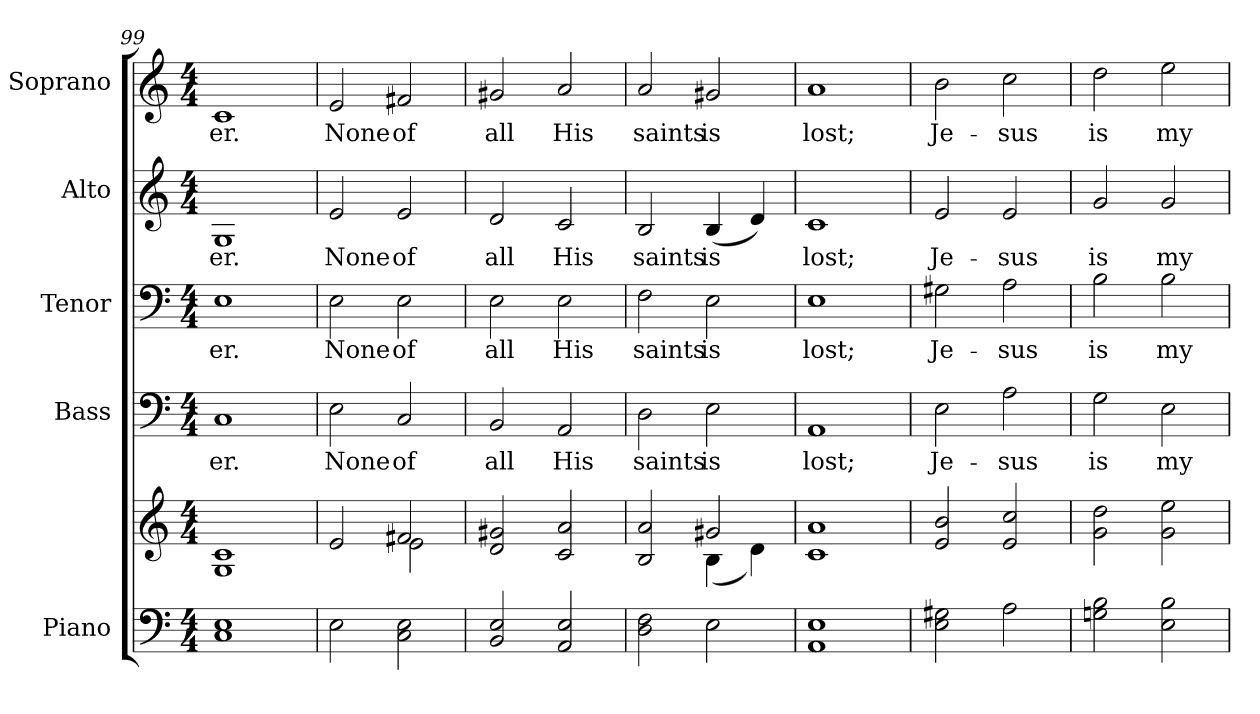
**kern	**kern	**kern	**text	**kern	**text	**kern	**text	**kern	**text
*part5	*part5	*part4	*part4	*part3	*part3	*part2	*part2	*part1	*part1
*staff6	*staff5	*staff4	*staff4	*staff3	*staff3	*staff2	*staff2	*staff1	*staff1
*I"Piano	*	*I"Bass	*	*I"Tenor	*	*I"Alto	*	*I"Soprano	*
*I'Pno.	*	*I'B.	*	*I'T.	*	*I'A.	*	*I'S.	*
*clefF4	*clefG2	*clefF4	*	*clefF4	*	*clefG2	*	*clefG2	*
*k[]	*k[]	*k[]	*	*k[]	*	*k[]	*	*k[]	*
*C:	*C:	*C:	*	*C:	*	*C:	*	*C:	*
*M4/4	*M4/4	*M4/4	*	*M4/4	*	*M4/4	*	*M4/4	*
=99	=99	=99	=99	=99	=99	=99	=99	=99	=99
!	!	!	!LO:LY:b:color=#000000	!	!	!	!	!	!
!	!	!	!	!	!LO:LY:b:color=#000000	!	!	!	!
!	!	!	!	!	!	!	!LO:LY:b:color=#000000	!	!
!	!	!	!	!	!	!	!	!	!LO:LY:b:color=#000000
1Ci 1Ei	1Gi 1ci	1Ci	-er.	1Ei	-er.	1Gi	-er.	1ci	-er.
!!LO:PB:g=z
=100	=100	=100	=100	=100	=100	=100	=100	=100	=100
*	*^	*	*	*	*	*	*	*	*
!	!	!	!	!LO:LY:b:color=#000000	!	!	!	!	!	!
!	!	!	!	!	!	!LO:LY:b:color=#000000	!	!	!	!
!	!	!	!	!	!	!	!	!LO:LY:b:color=#000000	!	!
!	!	!	!	!	!	!	!	!	!	!LO:LY:b:color=#000000
2Ei\	2ei/	2ryy	2Ei\	None	2Ei\	None	2ei/	None	2ei/	None
!	!	!	!	!LO:LY:b:color=#000000	!	!	!	!	!	!
!	!	!	!	!	!	!LO:LY:b:color=#000000	!	!	!	!
!	!	!	!	!	!	!	!	!LO:LY:b:color=#000000	!	!
!	!	!	!	!	!	!	!	!	!	!LO:LY:b:color=#000000
2Ci\ 2Ei	2f#Xi/	2ei\	2Ci/	of	2Ei\	of	2ei/	of	2f#Xi/	of
*	*v	*v	*	*	*	*	*	*	*	*
=101	=101	=101	=101	=101	=101	=101	=101	=101	=101
*	*^	*	*	*	*	*	*	*	*
!	!	!	!	!LO:LY:b:color=#000000	!	!	!	!	!	!
*	*v	*v	*	*	*	*	*	*	*	*
*	*^	*	*	*	*	*	*	*	*
!	!	!	!	!	!	!LO:LY:b:color=#000000	!	!	!	!
*	*v	*v	*	*	*	*	*	*	*	*
*	*^	*	*	*	*	*	*	*	*
!	!	!	!	!	!	!	!	!LO:LY:b:color=#000000	!	!
*	*v	*v	*	*	*	*	*	*	*	*
*	*^	*	*	*	*	*	*	*	*
!	!	!	!	!	!	!	!	!	!	!LO:LY:b:color=#000000
*	*v	*v	*	*	*	*	*	*	*	*
2BBi/ 2Ei	2di/ 2g#Xi	2BBi/	all	2Ei\	all	2di/	all	2g#Xi/	all
!	!	!	!LO:LY:b:color=#000000	!	!	!	!	!	!
!	!	!	!	!	!LO:LY:b:color=#000000	!	!	!	!
!	!	!	!	!	!	!	!LO:LY:b:color=#000000	!	!
!	!	!	!	!	!	!	!	!	!LO:LY:b:color=#000000
2AAi/ 2Ei	2ci/ 2ai	2AAi/	His	2Ei\	His	2ci/	His	2ai/	His
=102	=102	=102	=102	=102	=102	=102	=102	=102	=102
*	*^	*	*	*	*	*	*	*	*
!	!	!	!	!LO:LY:b:color=#000000	!	!	!	!	!	!
!	!	!	!	!	!	!LO:LY:b:color=#000000	!	!	!	!
!	!	!	!	!	!	!	!	!LO:LY:b:color=#000000	!	!
!	!	!	!	!	!	!	!	!	!	!LO:LY:b:color=#000000
2Di\ 2Fi	2Bi/ 2ai	2ryy	2Di\	saints	2Fi\	saints	2Bi/	saints	2ai/	saints
!	!	!	!	!LO:LY:b:color=#000000	!	!	!	!	!	!
!	!	!	!	!	!	!LO:LY:b:color=#000000	!	!	!	!
!	!	!	!	!	!	!	!	!LO:LY:b:color=#000000	!	!
!	!	!	!	!	!	!	!	!	!	!LO:LY:b:color=#000000
2Ei\	2g#Xi/	(4Bi\	2Ei\	is	2Ei\	is	(4Bi/	is	2g#Xi/	is
.	.	4di\)	.	.	.	.	4di/)	.	.	.
*	*v	*v	*	*	*	*	*	*	*	*
!!LO:PB:g=z
=103	=103	=103	=103	=103	=103	=103	=103	=103	=103
*	*^	*	*	*	*	*	*	*	*
!	!	!	!	!LO:LY:b:color=#000000	!	!	!	!	!	!
*	*v	*v	*	*	*	*	*	*	*	*
*	*^	*	*	*	*	*	*	*	*
!	!	!	!	!	!	!LO:LY:b:color=#000000	!	!	!	!
*	*v	*v	*	*	*	*	*	*	*	*
*	*^	*	*	*	*	*	*	*	*
!	!	!	!	!	!	!	!	!LO:LY:b:color=#000000	!	!
*	*v	*v	*	*	*	*	*	*	*	*
*	*^	*	*	*	*	*	*	*	*
!	!	!	!	!	!	!	!	!	!	!LO:LY:b:color=#000000
*	*v	*v	*	*	*	*	*	*	*	*
1AAi 1Ei	1ci 1ai	1AAi	lost;	1Ei	lost;	1ci	lost;	1ai	lost;
=104	=104	=104	=104	=104	=104	=104	=104	=104	=104
!	!	!	!LO:LY:b:color=#000000	!	!	!	!	!	!
!	!	!	!	!	!LO:LY:b:color=#000000	!	!	!	!
!	!	!	!	!	!	!	!LO:LY:b:color=#000000	!	!
!	!	!	!	!	!	!	!	!	!LO:LY:b:color=#000000
2Ei\ 2G#Xi	2ei/ 2bi	2Ei\	Je-	2G#Xi\	Je-	2ei/	Je-	2bi\	Je-
!	!	!	!LO:LY:b:color=#000000	!	!	!	!	!	!
!	!	!	!	!	!LO:LY:b:color=#000000	!	!	!	!
!	!	!	!	!	!	!	!LO:LY:b:color=#000000	!	!
!	!	!	!	!	!	!	!	!	!LO:LY:b:color=#000000
2Ai\	2ei/ 2cci	2Ai\	-sus	2Ai\	-sus	2ei/	-sus	2cci\	-sus
=105	=105	=105	=105	=105	=105	=105	=105	=105	=105
!	!	!	!LO:LY:b:color=#000000	!	!	!	!	!	!
!	!	!	!	!	!LO:LY:b:color=#000000	!	!	!	!
!	!	!	!	!	!	!	!LO:LY:b:color=#000000	!	!
!	!	!	!	!	!	!	!	!	!LO:LY:b:color=#000000
2Gni\ 2Bi	2gi\ 2ddi	2Gi\	is	2Bi\	is	2gi/	is	2ddi\	is
!	!	!	!LO:LY:b:color=#000000	!	!	!	!	!	!
!	!	!	!	!	!LO:LY:b:color=#000000	!	!	!	!
!	!	!	!	!	!	!	!LO:LY:b:color=#000000	!	!
!	!	!	!	!	!	!	!	!	!LO:LY:b:color=#000000
2Ei\ 2Bi	2gi\ 2eei	2Ei\	my	2Bi\	my	2gi/	my	2eei\	my
=	=	=	=	=	=	=	=	=	=
*-	*-	*-	*-	*-	*-	*-	*-	*-	*-
